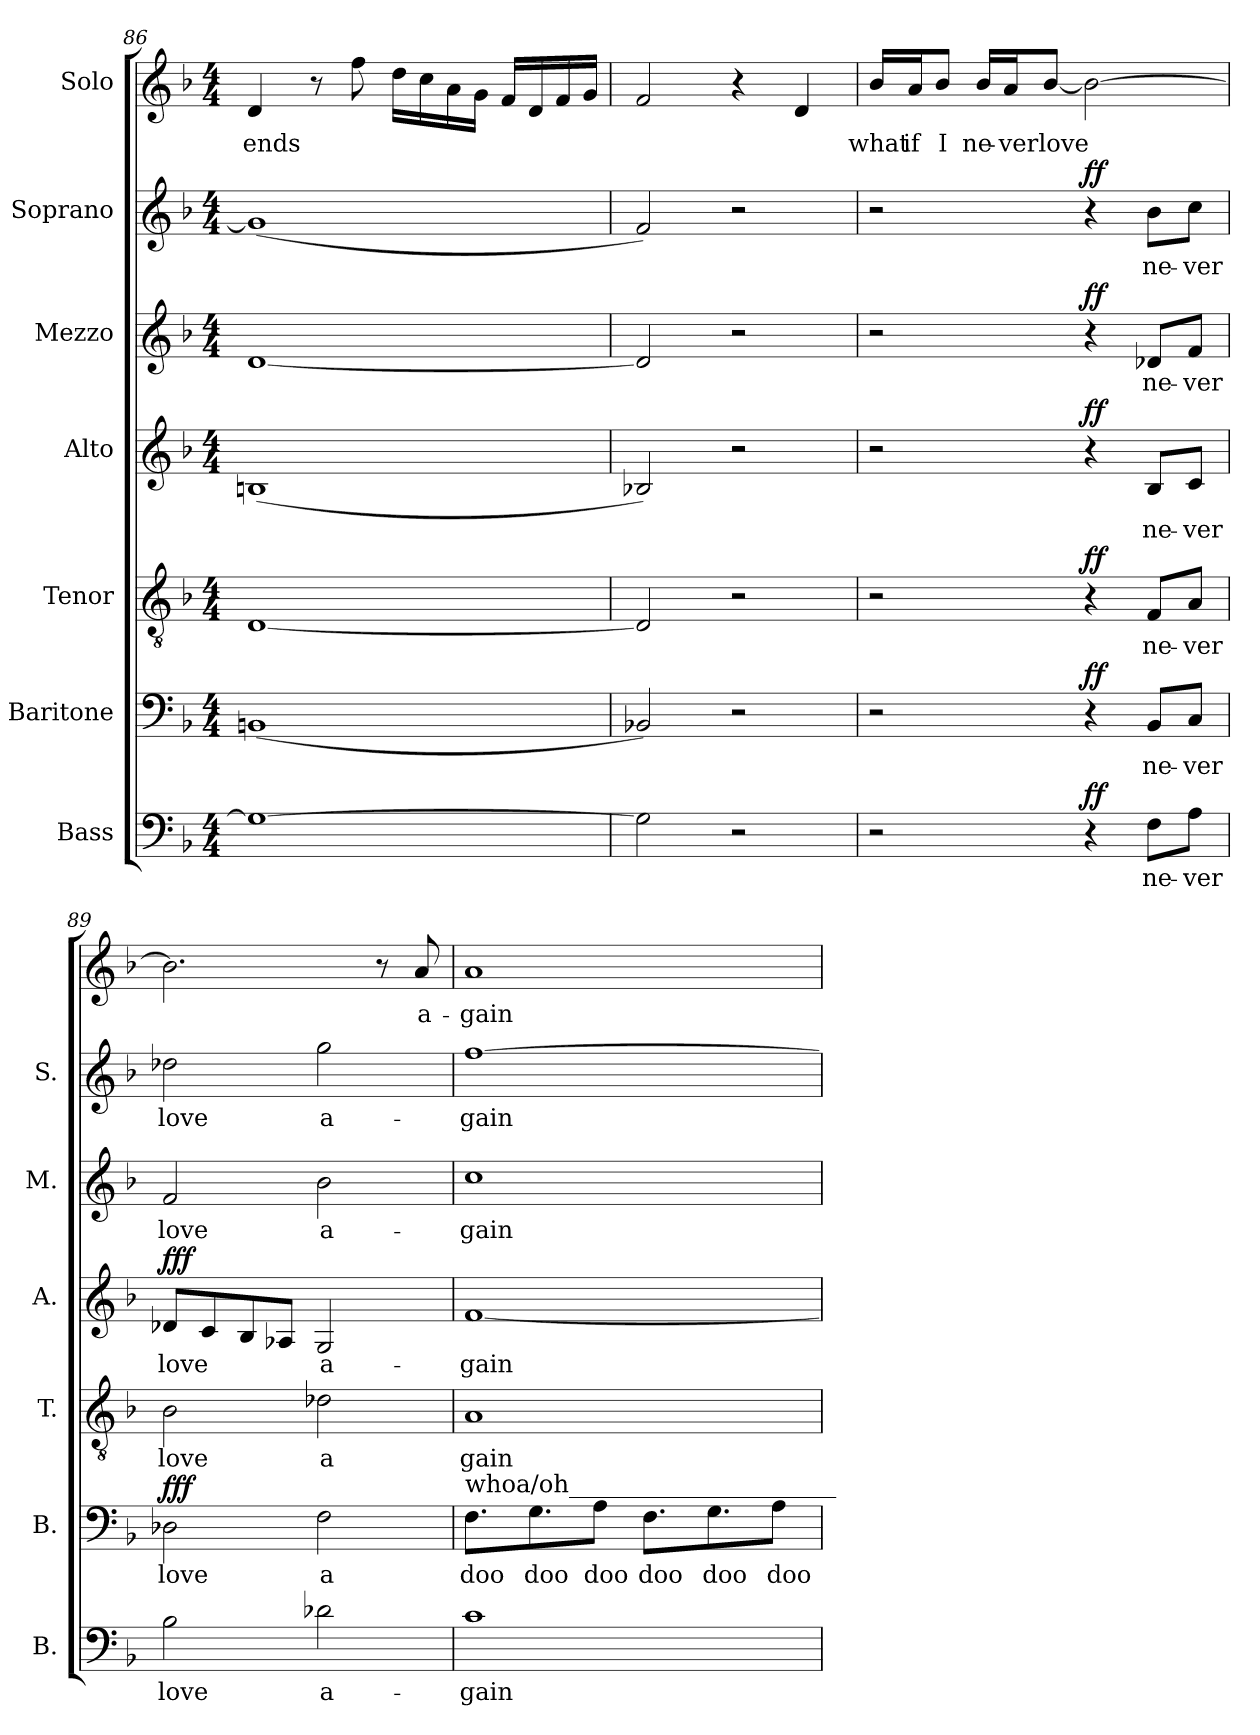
**kern	**text	**dynam	**kern	**text	**dynam	**kern	**text	**dynam	**kern	**text	**dynam	**kern	**text	**dynam	**kern	**text	**dynam	**kern	**text
*part7	*part7	*part7	*part6	*part6	*part6	*part5	*part5	*part5	*part4	*part4	*part4	*part3	*part3	*part3	*part2	*part2	*part2	*part1	*part1
*staff7	*staff7	*staff7	*staff6	*staff6	*staff6	*staff5	*staff5	*staff5	*staff4	*staff4	*staff4	*staff3	*staff3	*staff3	*staff2	*staff2	*staff2	*staff1	*staff1
*I"Bass	*	*	*I"Baritone	*	*	*I"Tenor	*	*	*I"Alto	*	*	*I"Mezzo	*	*	*I"Soprano	*	*	*I"Solo	*
*I'B.	*	*	*I'B.	*	*	*I'T.	*	*	*I'A.	*	*	*I'M.	*	*	*I'S.	*	*	*	*
*clefF4	*	*	*clefF4	*	*	*clefGv2	*	*	*clefG2	*	*	*clefG2	*	*	*clefG2	*	*	*clefG2	*
*k[b-]	*	*	*k[b-]	*	*	*k[b-]	*	*	*k[b-]	*	*	*k[b-]	*	*	*k[b-]	*	*	*k[b-]	*
*M4/4	*	*	*M4/4	*	*	*M4/4	*	*	*M4/4	*	*	*M4/4	*	*	*M4/4	*	*	*M4/4	*
=86	=86	=86	=86	=86	=86	=86	=86	=86	=86	=86	=86	=86	=86	=86	=86	=86	=86	=86	=86
1G_	.	.	(1BBn	.	.	[1D	.	.	(1Bn	.	.	[1d	.	.	(1g]	.	.	4d/	ends
.	.	.	.	.	.	.	.	.	.	.	.	.	.	.	.	.	.	8r	.
.	.	.	.	.	.	.	.	.	.	.	.	.	.	.	.	.	.	8ff\	.
.	.	.	.	.	.	.	.	.	.	.	.	.	.	.	.	.	.	16dd\LL	.
.	.	.	.	.	.	.	.	.	.	.	.	.	.	.	.	.	.	16cc\	.
.	.	.	.	.	.	.	.	.	.	.	.	.	.	.	.	.	.	16a\	.
.	.	.	.	.	.	.	.	.	.	.	.	.	.	.	.	.	.	16g\JJ	.
.	.	.	.	.	.	.	.	.	.	.	.	.	.	.	.	.	.	16f/LL	.
.	.	.	.	.	.	.	.	.	.	.	.	.	.	.	.	.	.	16d/	.
.	.	.	.	.	.	.	.	.	.	.	.	.	.	.	.	.	.	16f/	.
.	.	.	.	.	.	.	.	.	.	.	.	.	.	.	.	.	.	16g/JJ	.
=87	=87	=87	=87	=87	=87	=87	=87	=87	=87	=87	=87	=87	=87	=87	=87	=87	=87	=87	=87
2G\]	.	.	2BB-X/)	.	.	2D/]	.	.	2B-X/)	.	.	2d/]	.	.	2f/)	.	.	2f/	.
2r	.	.	2r	.	.	2r	.	.	2r	.	.	2r	.	.	2r	.	.	4r	.
.	.	.	.	.	.	.	.	.	.	.	.	.	.	.	.	.	.	4d/	.
!!LO:LB:g=z
=88	=88	=88	=88	=88	=88	=88	=88	=88	=88	=88	=88	=88	=88	=88	=88	=88	=88	=88	=88
2r	.	.	2r	.	.	2r	.	.	2r	.	.	2r	.	.	2r	.	.	16b-/LL	what
.	.	.	.	.	.	.	.	.	.	.	.	.	.	.	.	.	.	16a/J	if
.	.	.	.	.	.	.	.	.	.	.	.	.	.	.	.	.	.	8b-/J	I
.	.	.	.	.	.	.	.	.	.	.	.	.	.	.	.	.	.	16b-/LL	ne-
.	.	.	.	.	.	.	.	.	.	.	.	.	.	.	.	.	.	16a/J	-ver
.	.	.	.	.	.	.	.	.	.	.	.	.	.	.	.	.	.	[8b-/J	love
!	!	!LO:DY:b	!	!	!LO:DY:b	!	!	!LO:DY:b	!	!	!LO:DY:b	!	!	!LO:DY:b	!	!	!LO:DY:b	!	!
4r	.	ff	4r	.	ff	4r	.	ff	4r	.	ff	4r	.	ff	4r	.	ff	2b-\_	.
8F\L	ne-	.	8BB-/L	ne-	.	8F/L	ne-	.	8B-/L	ne-	.	8d-X/L	ne-	.	8b-\L	ne-	.	.	.
8A\J	-ver	.	8C/J	-ver	.	8A/J	-ver	.	8c/J	-ver	.	8f/J	-ver	.	8cc\J	-ver	.	.	.
=89	=89	=89	=89	=89	=89	=89	=89	=89	=89	=89	=89	=89	=89	=89	=89	=89	=89	=89	=89
!	!	!	!	!	!LO:DY:b	!	!	!	!	!	!LO:DY:b	!	!	!	!	!	!	!	!
2B-\	love	.	2D-X\	love	fff	2B-\	love	.	8d-X/L	love	fff	2f/	love	.	2dd-X\	love	.	2.b-\]	.
.	.	.	.	.	.	.	.	.	8c/	.	.	.	.	.	.	.	.	.	.
.	.	.	.	.	.	.	.	.	8B-/	.	.	.	.	.	.	.	.	.	.
.	.	.	.	.	.	.	.	.	8A-X/J	.	.	.	.	.	.	.	.	.	.
2d-X\	a-	.	2F\	a	.	2d-X\	a	.	2G/	a-	.	2b-\	a-	.	2gg\	a-	.	.	.
.	.	.	.	.	.	.	.	.	.	.	.	.	.	.	.	.	.	8r	.
.	.	.	.	.	.	.	.	.	.	.	.	.	.	.	.	.	.	8a/	a-
=90	=90	=90	=90	=90	=90	=90	=90	=90	=90	=90	=90	=90	=90	=90	=90	=90	=90	=90	=90
!	!	!	!LO:TX:a:t=whoa/oh______________________	!	!	!	!	!	!	!	!	!	!	!	!	!	!	!	!
1c	-gain	.	8.F\L	doo	.	1A	-gain	.	[1f	gain	.	1cc	-gain	.	[1ff	-gain	.	1a	-gain
.	.	.	8.G\	doo	.	.	.	.	.	.	.	.	.	.	.	.	.	.	.
.	.	.	8A\J	doo	.	.	.	.	.	.	.	.	.	.	.	.	.	.	.
.	.	.	8.F\L	doo	.	.	.	.	.	.	.	.	.	.	.	.	.	.	.
.	.	.	8.G\	doo	.	.	.	.	.	.	.	.	.	.	.	.	.	.	.
.	.	.	8A\J	doo	.	.	.	.	.	.	.	.	.	.	.	.	.	.	.
=	=	=	=	=	=	=	=	=	=	=	=	=	=	=	=	=	=	=	=
*-	*-	*-	*-	*-	*-	*-	*-	*-	*-	*-	*-	*-	*-	*-	*-	*-	*-	*-	*-
